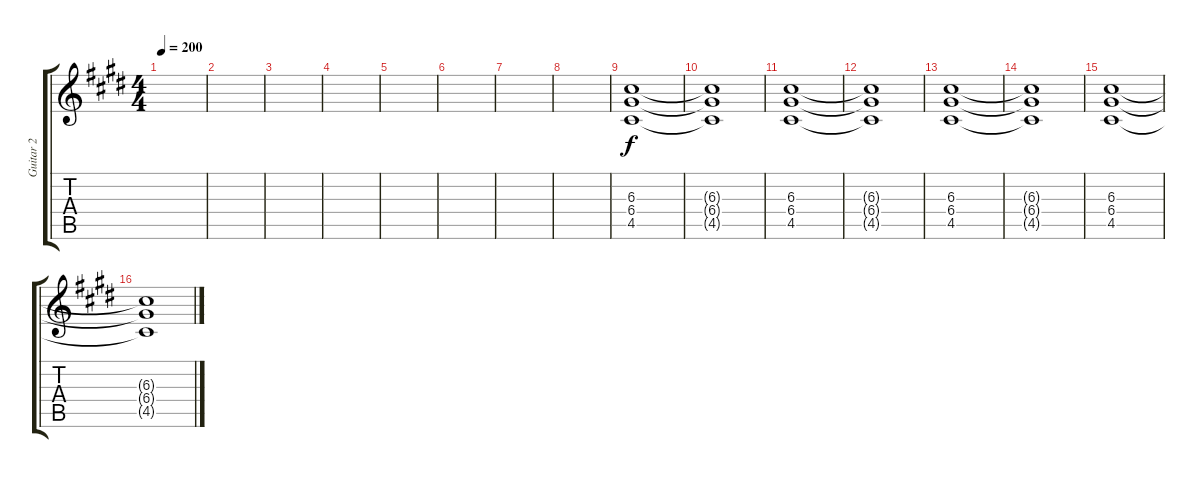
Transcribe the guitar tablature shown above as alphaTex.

\track ("Guitar 2" "Guitar 2") {instrument overdrivenguitar}
\staff {score tabs}
\tuning (E4 B3 G3 D3 A2 E2) {hide}
\ts (4 4)
\tempo 200
\clef g2
\ks c#minor
|
|
|
|
|
|
|
|
(6.3 6.4 4.5).1 |
(6.3{t} 6.4{t} 4.5{t}).1 |
(6.3 6.4 4.5).1 |
(6.3{t} 6.4{t} 4.5{t}).1 |
(6.3 6.4 4.5).1 |
(6.3{t} 6.4{t} 4.5{t}).1 |
(6.3 6.4 4.5).1 |
(6.3{t} 6.4{t} 4.5{t}).1
